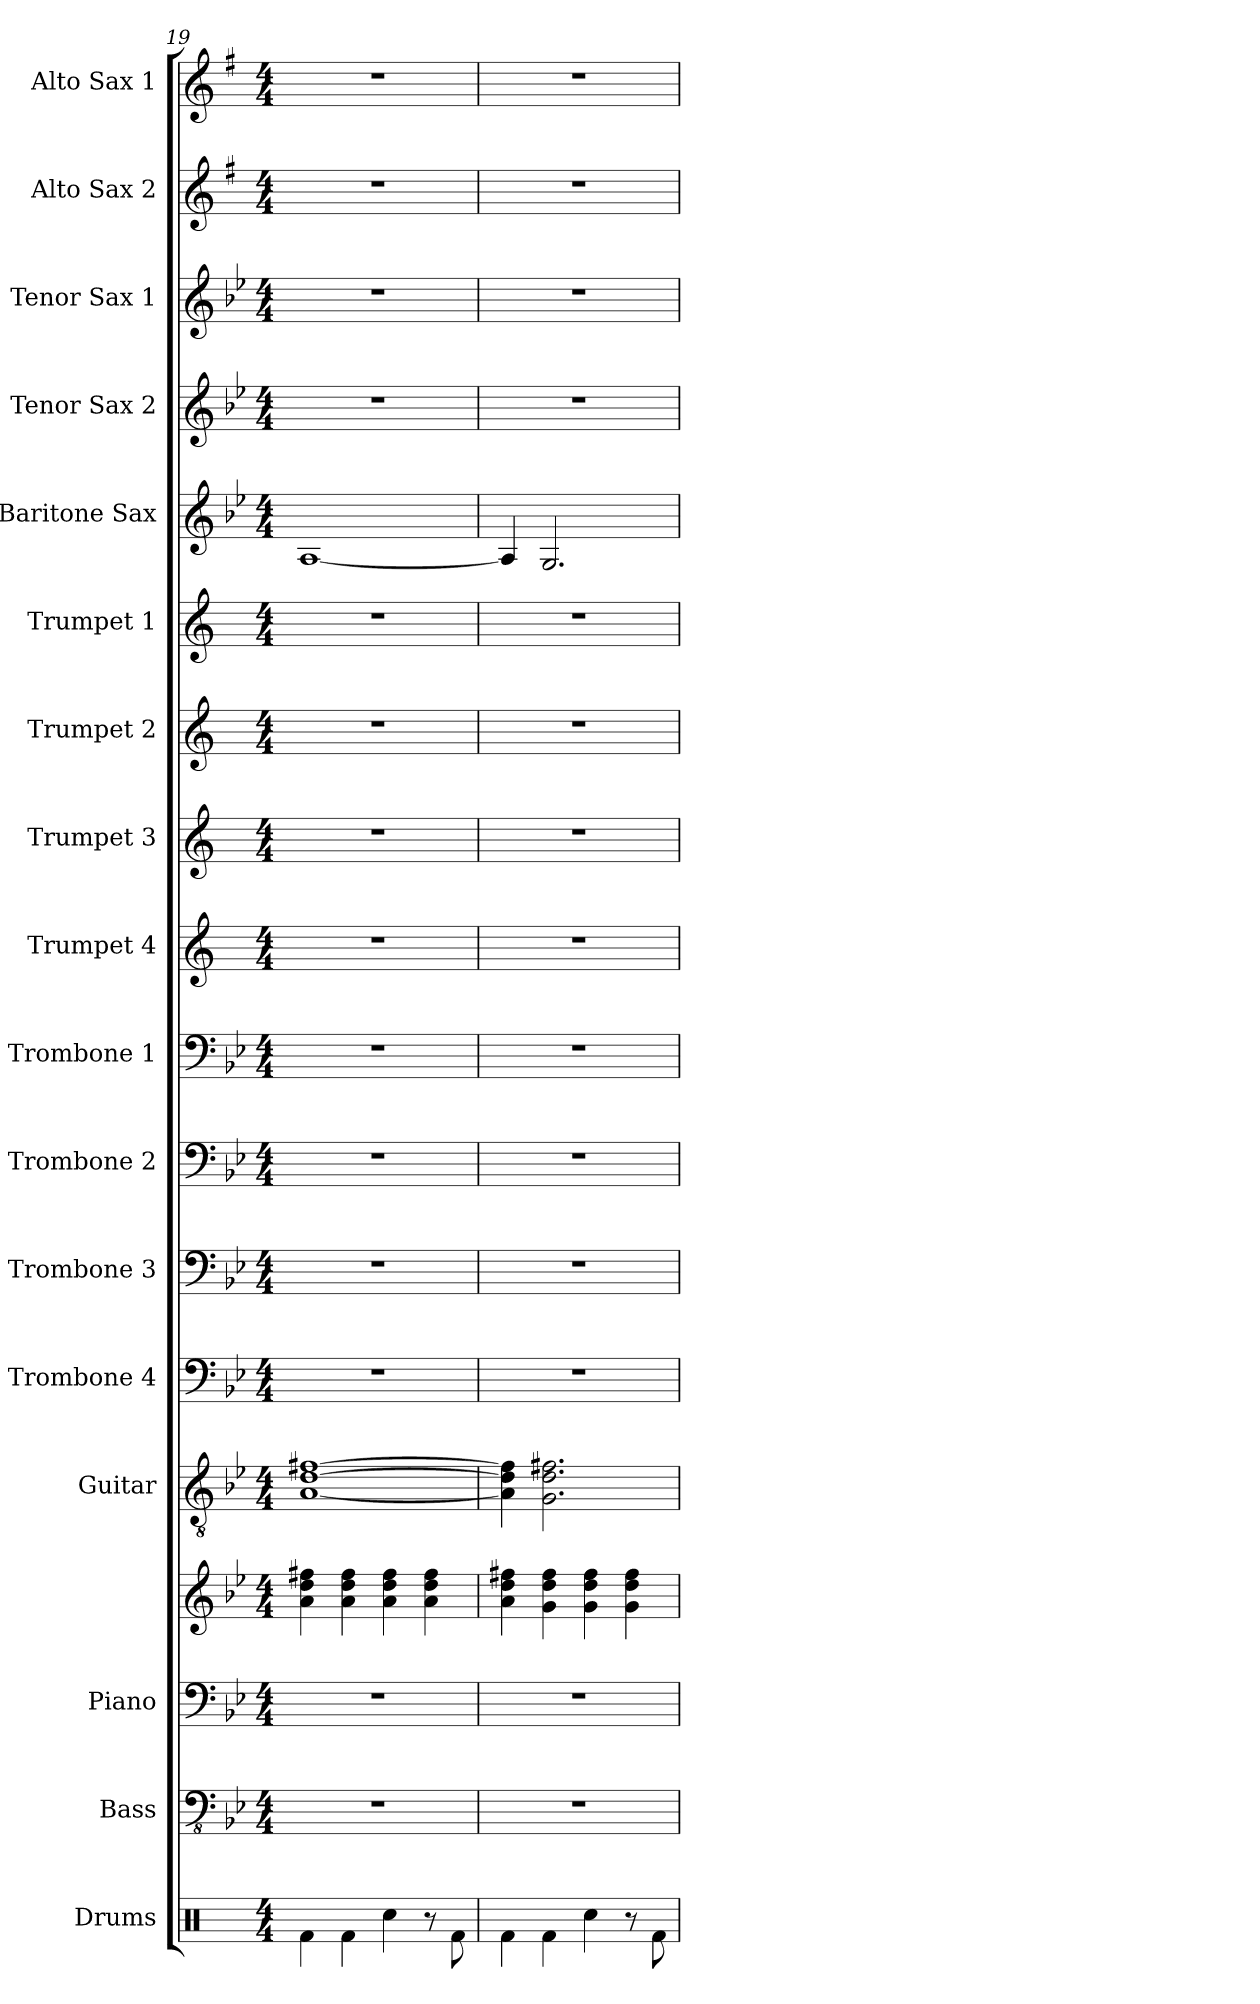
**kern	**kern	**kern	**kern	**kern	**kern	**kern	**kern	**kern	**kern	**kern	**kern	**kern	**kern	**kern	**kern	**kern	**kern
*part17	*part16	*part15	*part15	*part14	*part13	*part12	*part11	*part10	*part9	*part8	*part7	*part6	*part5	*part4	*part3	*part2	*part1
*staff18	*staff17	*staff16	*staff15	*staff14	*staff13	*staff12	*staff11	*staff10	*staff9	*staff8	*staff7	*staff6	*staff5	*staff4	*staff3	*staff2	*staff1
*I"Drums	*I"Bass	*I"Piano	*	*I"Guitar	*I"Trombone 4	*I"Trombone 3	*I"Trombone 2	*I"Trombone 1	*I"Trumpet 4	*I"Trumpet 3	*I"Trumpet 2	*I"Trumpet 1	*I"Baritone Sax	*I"Tenor Sax 2	*I"Tenor Sax 1	*I"Alto Sax 2	*I"Alto Sax 1
*I'Drums	*I'Bass	*I'Piano	*	*I'Gtr.	*I'Tbn. 4	*I'Tbn. 3	*I'Tbn. 2	*I'Tbn. 1	*I'Tpt. 4	*I'Tpt. 3	*I'Tpt. 2	*I'Tpt. 1	*I'Bari	*I'Tenor 2	*I'Tenor 1	*I'Alto 2	*I'Alto 1
*clefX	*clefFv4	*clefF4	*clefG2	*clefGv2	*clefF4	*clefF4	*clefF4	*clefF4	*clefG2	*clefG2	*clefG2	*clefG2	*clefG2	*clefG2	*clefG2	*clefG2	*clefG2
*	*	*	*	*	*	*	*	*	*ITrd1c2	*ITrd1c2	*ITrd1c2	*ITrd1c2	*ITrd12c21	*ITrd8c14	*ITrd8c14	*ITrd5c9	*ITrd5c9
*k[]	*k[b-e-]	*k[b-e-]	*k[b-e-]	*k[b-e-]	*k[b-e-]	*k[b-e-]	*k[b-e-]	*k[b-e-]	*k[b-e-]	*k[b-e-]	*k[b-e-]	*k[b-e-]	*k[b-e-]	*k[b-e-]	*k[b-e-]	*k[b-e-]	*k[b-e-]
*M4/4	*M4/4	*M4/4	*M4/4	*M4/4	*M4/4	*M4/4	*M4/4	*M4/4	*M4/4	*M4/4	*M4/4	*M4/4	*M4/4	*M4/4	*M4/4	*M4/4	*M4/4
=19	=19	=19	=19	=19	=19	=19	=19	=19	=19	=19	=19	=19	=19	=19	=19	=19	=19
4Rf\	1r	1r	4a\ 4dd\ 4ff#X\	[1A [1d [1f#X	1r	1r	1r	1r	1r	1r	1r	1r	[1AA	1r	1r	1r	1r
4Rf\	.	.	4a\ 4dd\ 4ff#\	.	.	.	.	.	.	.	.	.	.	.	.	.	.
4Rcc\	.	.	4a\ 4dd\ 4ff#\	.	.	.	.	.	.	.	.	.	.	.	.	.	.
8r	.	.	4a\ 4dd\ 4ff#\	.	.	.	.	.	.	.	.	.	.	.	.	.	.
8Rf\	.	.	.	.	.	.	.	.	.	.	.	.	.	.	.	.	.
=20	=20	=20	=20	=20	=20	=20	=20	=20	=20	=20	=20	=20	=20	=20	=20	=20	=20
4Rf\	1r	1r	4a\ 4dd\ 4ff#X\	4A\] 4d\] 4f#\]	1r	1r	1r	1r	1r	1r	1r	1r	4AA/]	1r	1r	1r	1r
4Rf\	.	.	4g\ 4dd\ 4ff#\	2.G\ 2.d\ 2.f#X\	.	.	.	.	.	.	.	.	2.GG/	.	.	.	.
4Rcc\	.	.	4g\ 4dd\ 4ff#\	.	.	.	.	.	.	.	.	.	.	.	.	.	.
8r	.	.	4g\ 4dd\ 4ff#\	.	.	.	.	.	.	.	.	.	.	.	.	.	.
8Rf\	.	.	.	.	.	.	.	.	.	.	.	.	.	.	.	.	.
=	=	=	=	=	=	=	=	=	=	=	=	=	=	=	=	=	=
*-	*-	*-	*-	*-	*-	*-	*-	*-	*-	*-	*-	*-	*-	*-	*-	*-	*-
